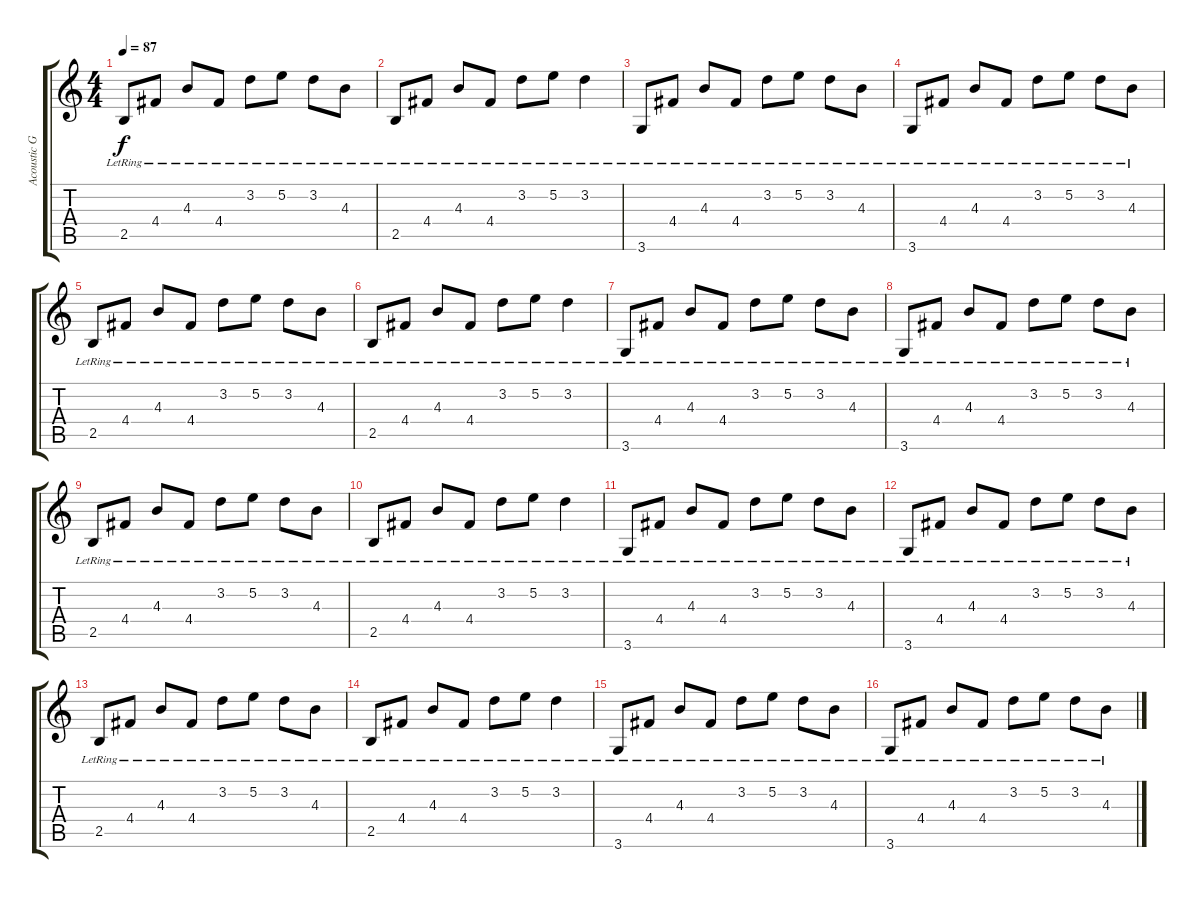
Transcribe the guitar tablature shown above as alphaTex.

\track ("Acoustic Guitar" "Acoustic G") {instrument acousticguitarnylon}
\staff {score tabs}
\tuning (E4 B3 G3 D3 A2 E2) {hide}
\ts (4 4)
\tempo 87
\clef g2
\ks c
2.5{lr}.8{dy f} 4.4{lr}.8 4.3{lr}.8 4.4{lr}.8 3.2{lr}.8 5.2{lr}.8 3.2{lr}.8 4.3{lr}.8 |
2.5{lr}.8 4.4{lr}.8 4.3{lr}.8 4.4{lr}.8 3.2{lr}.8 5.2{lr}.8 3.2{lr}.4 |
3.6{lr}.8 4.4{lr}.8 4.3{lr}.8 4.4{lr}.8 3.2{lr}.8 5.2{lr}.8 3.2{lr}.8 4.3{lr}.8 |
3.6{lr}.8 4.4{lr}.8 4.3{lr}.8 4.4{lr}.8 3.2{lr}.8 5.2{lr}.8 3.2{lr}.8 4.3{lr}.8 |
2.5{lr}.8 4.4{lr}.8 4.3{lr}.8 4.4{lr}.8 3.2{lr}.8 5.2{lr}.8 3.2{lr}.8 4.3{lr}.8 |
2.5{lr}.8 4.4{lr}.8 4.3{lr}.8 4.4{lr}.8 3.2{lr}.8 5.2{lr}.8 3.2{lr}.4 |
3.6{lr}.8 4.4{lr}.8 4.3{lr}.8 4.4{lr}.8 3.2{lr}.8 5.2{lr}.8 3.2{lr}.8 4.3{lr}.8 |
3.6{lr}.8 4.4{lr}.8 4.3{lr}.8 4.4{lr}.8 3.2{lr}.8 5.2{lr}.8 3.2{lr}.8 4.3{lr}.8 |
2.5{lr}.8 4.4{lr}.8 4.3{lr}.8 4.4{lr}.8 3.2{lr}.8 5.2{lr}.8 3.2{lr}.8 4.3{lr}.8 |
2.5{lr}.8 4.4{lr}.8 4.3{lr}.8 4.4{lr}.8 3.2{lr}.8 5.2{lr}.8 3.2{lr}.4 |
3.6{lr}.8 4.4{lr}.8 4.3{lr}.8 4.4{lr}.8 3.2{lr}.8 5.2{lr}.8 3.2{lr}.8 4.3{lr}.8 |
3.6{lr}.8 4.4{lr}.8 4.3{lr}.8 4.4{lr}.8 3.2{lr}.8 5.2{lr}.8 3.2{lr}.8 4.3{lr}.8 |
2.5{lr}.8 4.4{lr}.8 4.3{lr}.8 4.4{lr}.8 3.2{lr}.8 5.2{lr}.8 3.2{lr}.8 4.3{lr}.8 |
2.5{lr}.8 4.4{lr}.8 4.3{lr}.8 4.4{lr}.8 3.2{lr}.8 5.2{lr}.8 3.2{lr}.4 |
3.6{lr}.8 4.4{lr}.8 4.3{lr}.8 4.4{lr}.8 3.2{lr}.8 5.2{lr}.8 3.2{lr}.8 4.3{lr}.8 |
3.6{lr}.8 4.4{lr}.8 4.3{lr}.8 4.4{lr}.8 3.2{lr}.8 5.2{lr}.8 3.2{lr}.8 4.3{lr}.8
